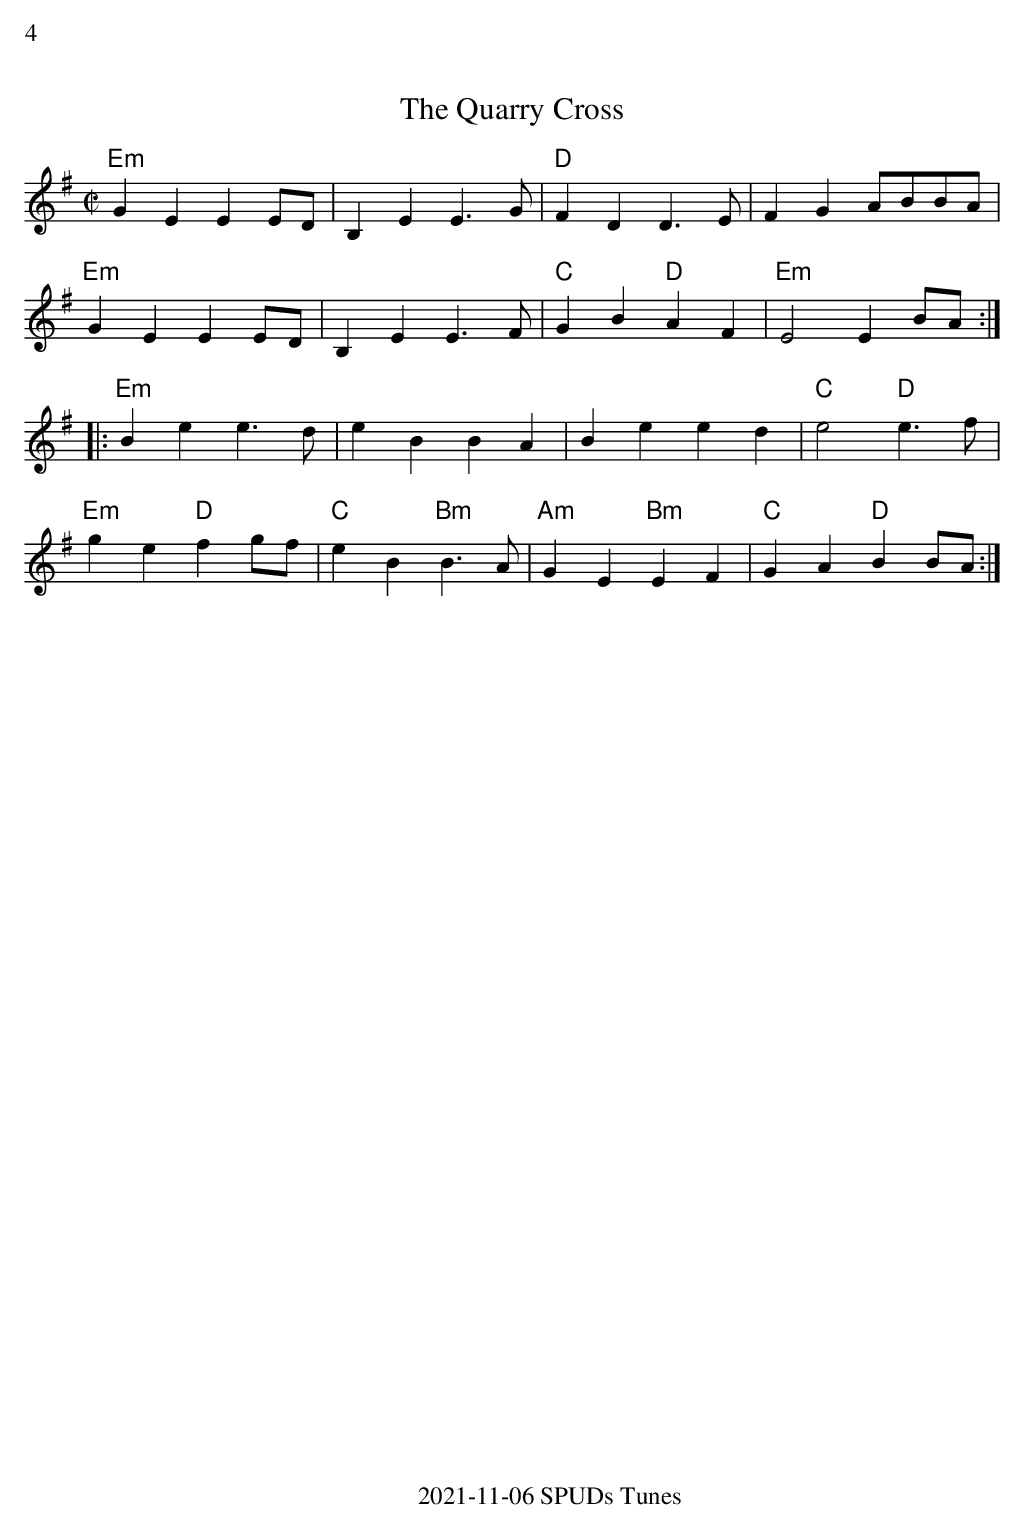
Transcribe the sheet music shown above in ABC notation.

X:1
%%text 4
T: The Quarry Cross
M:C|
L:1/8
K:Em
"Em"G2E2E2ED|B,2E2E3G|"D"F2D2D3E|F2G2ABBA|
"Em"G2E2E2ED|B,2E2E3F|"C"G2B2"D"A2F2|"Em"E4E2BA:|
|:"Em"B2e2e3d|e2B2B2A2|B2e2e2d2|"C"e4"D"e3f|
"Em"g2e2"D"f2gf|"C"e2B2"Bm"B3A|"Am"G2E2"Bm"E2F2|"C"G2A2"D"B2BA:|
